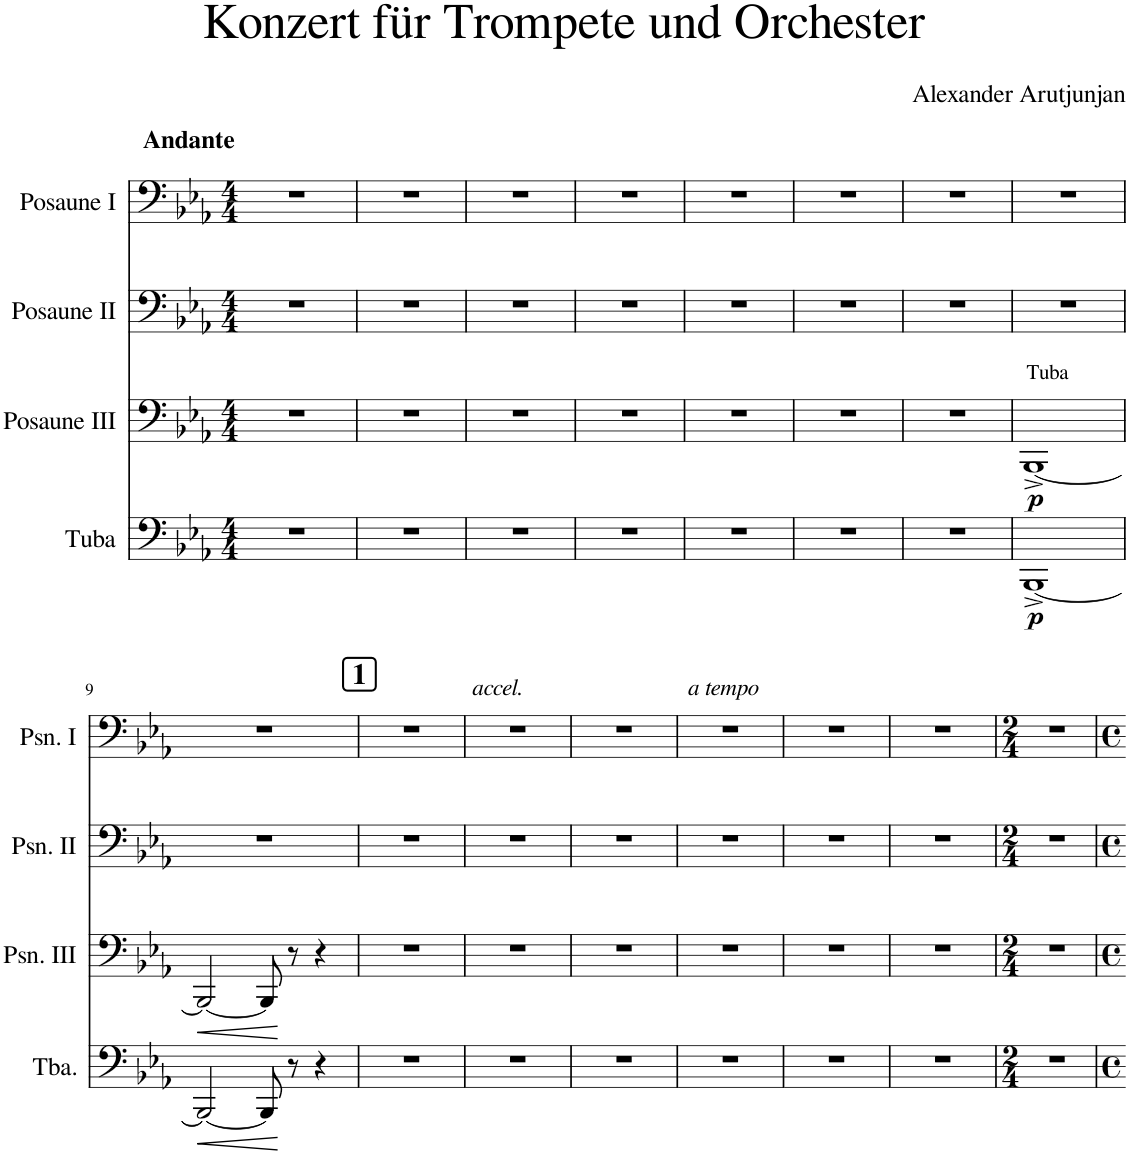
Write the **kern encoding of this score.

**kern	**dynam	**kern	**dynam	**kern	**kern
*part4	*part4	*part3	*part3	*part2	*part1
*staff4	*staff4	*staff3	*staff3	*staff2	*staff1
*I"Tuba	*	*I"Posaune III	*	*I"Posaune II	*I"Posaune I
*I'Tba.	*	*I'Psn. III	*	*I'Psn. II	*I'Psn. I
*clefF4	*	*clefF4	*	*clefF4	*clefF4
*k[b-e-a-]	*	*k[b-e-a-]	*	*k[b-e-a-]	*k[b-e-a-]
*M4/4	*	*M4/4	*	*M4/4	*M4/4
=1	=1	=1	=1	=1	=1
!	!	!	!	!	!LO:TX:a:B:t=Andante
1r	.	1r	.	1r	1r
=2	=2	=2	=2	=2	=2
1r	.	1r	.	1r	1r
=3	=3	=3	=3	=3	=3
1r	.	1r	.	1r	1r
=4	=4	=4	=4	=4	=4
1r	.	1r	.	1r	1r
=5	=5	=5	=5	=5	=5
1r	.	1r	.	1r	1r
=6	=6	=6	=6	=6	=6
1r	.	1r	.	1r	1r
=7	=7	=7	=7	=7	=7
1r	.	1r	.	1r	1r
=8	=8	=8	=8	=8	=8
!	!	!LO:TX:a:t=Tuba	!	!	!
!	!LO:DY:b	!	!LO:DY:b	!	!
[1BBB-^	p	[1BBB-^	p	1r	1r
!!LO:LB:g=z
=9	=9	=9	=9	=9	=9
!	!LO:HP:b	!	!LO:HP:b	!	!
2BBB-/_	<	2BBB-/_	<	1r	1r
8BBB-/]	.	8BBB-/]	.	.	.
8r	[	8r	[	.	.
4r	.	4r	.	.	.
!!LO:REH:place=s1:a:B:cj:fs=14:t=1
=10	=10	=10	=10	=10	=10
1r	.	1r	.	1r	1r
=11	=11	=11	=11	=11	=11
!	!	!	!	!	!LO:TX:a:i:t=accel.
1r	.	1r	.	1r	1r
=12	=12	=12	=12	=12	=12
1r	.	1r	.	1r	1r
=13	=13	=13	=13	=13	=13
!	!	!	!	!	!LO:TX:a:i:t=a tempo
1r	.	1r	.	1r	1r
=14	=14	=14	=14	=14	=14
1r	.	1r	.	1r	1r
=15	=15	=15	=15	=15	=15
1r	.	1r	.	1r	1r
=16	=16	=16	=16	=16	=16
*M2/4	*	*M2/4	*	*M2/4	*M2/4
2r	.	2r	.	2r	2r
=	=	=	=	=	=
*-	*-	*-	*-	*-	*-
